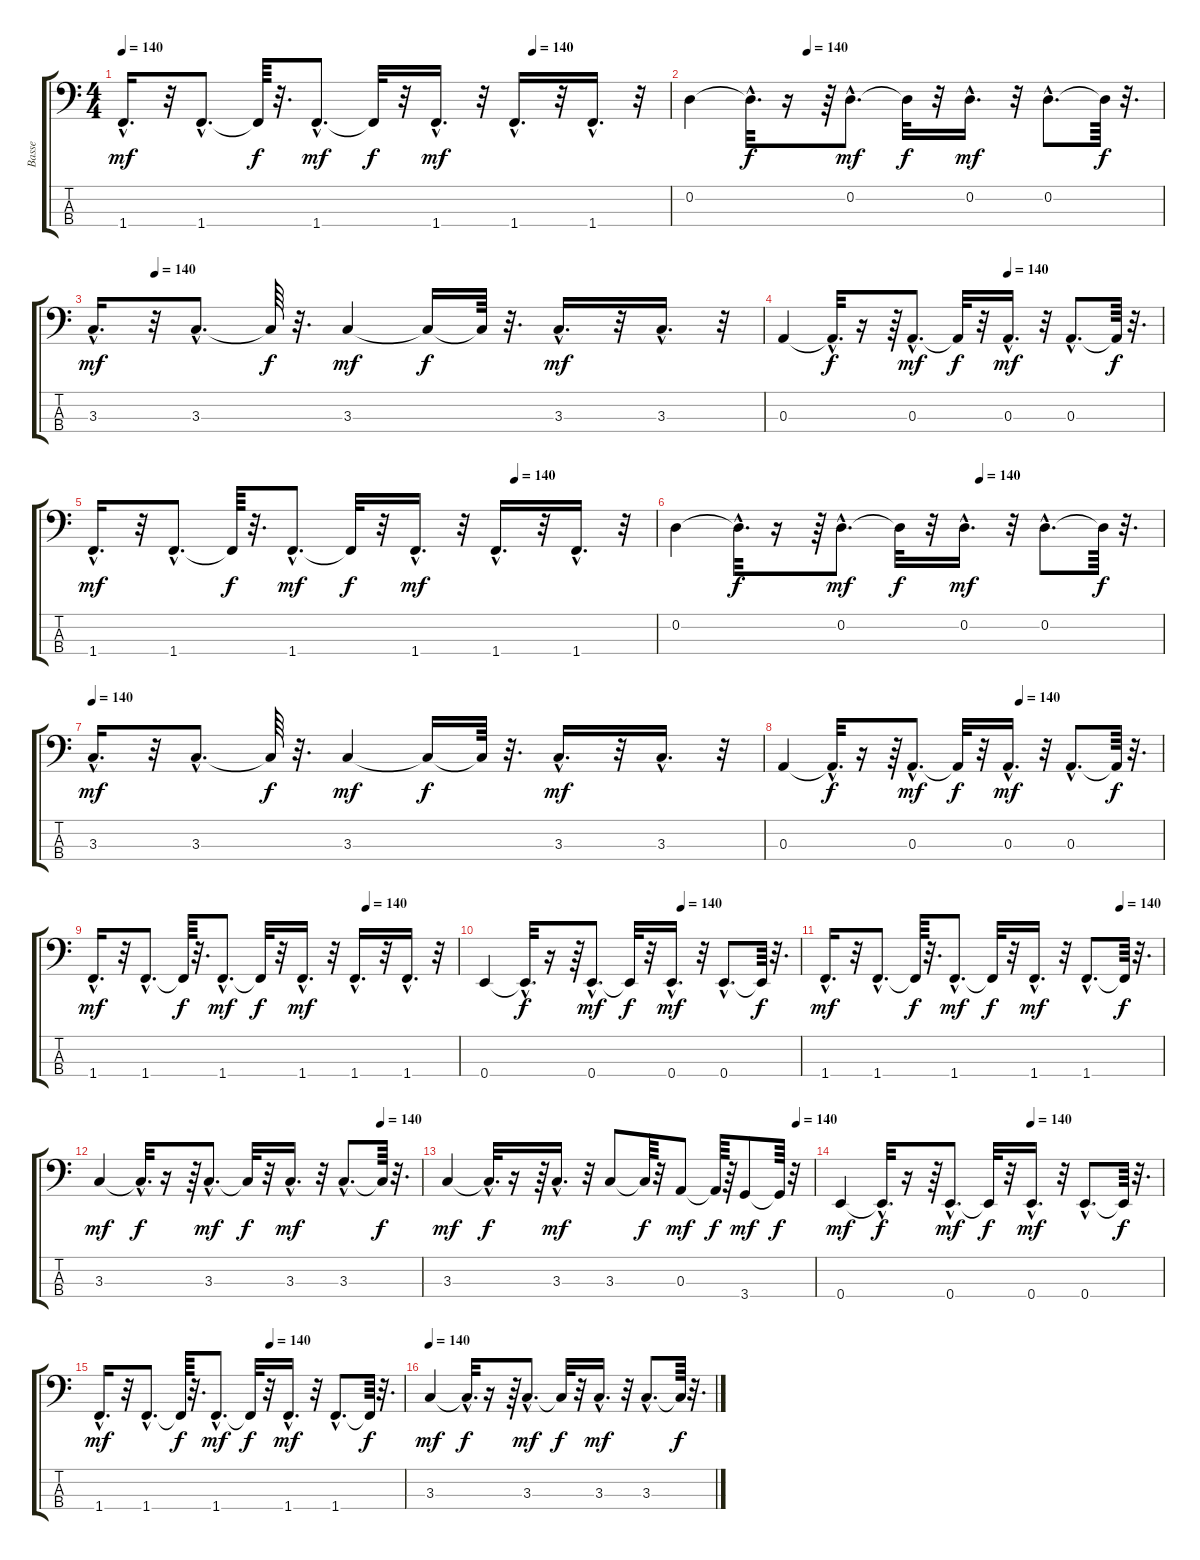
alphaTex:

\track ("Basse" "Basse") {instrument acousticbass}
\staff {score tabs}
\tuning (G2 D2 A1 E1) {hide}
\ts (4 4)
\tempo 140
\tempo (140 0.75)
\clef f4
\ks c
1.4{hac}.16{d dy mf} r.32 1.4{hac}.8{d} 1.4{t}.64{dy f} r.32{d} 1.4{hac}.8{d dy mf} 1.4{t}.32{dy f} r.32 1.4{hac}.16{d dy mf} r.32 1.4{hac}.16{d} r.32 1.4{hac}.16{d} r.32 |
\tempo (140 0.25)
0.2.4 0.2{hac t}.32{d dy f} r.16 r.64 0.2{hac}.8{d dy mf} 0.2{t}.32{dy f} r.32 0.2{hac}.16{d dy mf} r.32 0.2{hac}.8{d} 0.2{t}.64{dy f} r.32{d} |
\tempo (140 0.09375)
3.3{hac}.16{d dy mf} r.32 3.3{hac}.8{d} 3.3{t}.64{dy f} r.32{d} 3.3.4{dy mf} 3.3{t}.16{dy f} 3.3{t}.64 r.32{d} 3.3{hac}.16{d dy mf} r.32 3.3{hac}.16{d} r.32 |
\tempo (140 0.59375)
0.3.4 0.3{hac t}.32{d dy f} r.16 r.64 0.3{hac}.8{d dy mf} 0.3{t}.32{dy f} r.32 0.3{hac}.16{d dy mf} r.32 0.3{hac}.8{d} 0.3{t}.64{dy f} r.32{d} |
\tempo (140 0.75)
1.4{hac}.16{d dy mf} r.32 1.4{hac}.8{d} 1.4{t}.64{dy f} r.32{d} 1.4{hac}.8{d dy mf} 1.4{t}.32{dy f} r.32 1.4{hac}.16{d dy mf} r.32 1.4{hac}.16{d} r.32 1.4{hac}.16{d} r.32 |
\tempo (140 0.625)
0.2.4 0.2{hac t}.32{d dy f} r.16 r.64 0.2{hac}.8{d dy mf} 0.2{t}.32{dy f} r.32 0.2{hac}.16{d dy mf} r.32 0.2{hac}.8{d} 0.2{t}.64{dy f} r.32{d} |
\tempo 140
3.3{hac}.16{d dy mf} r.32 3.3{hac}.8{d} 3.3{t}.64{dy f} r.32{d} 3.3.4{dy mf} 3.3{t}.16{dy f} 3.3{t}.64 r.32{d} 3.3{hac}.16{d dy mf} r.32 3.3{hac}.16{d} r.32 |
\tempo (140 0.625)
0.3.4 0.3{hac t}.32{d dy f} r.16 r.64 0.3{hac}.8{d dy mf} 0.3{t}.32{dy f} r.32 0.3{hac}.16{d dy mf} r.32 0.3{hac}.8{d} 0.3{t}.64{dy f} r.32{d} |
\tempo (140 0.75)
1.4{hac}.16{d dy mf} r.32 1.4{hac}.8{d} 1.4{t}.64{dy f} r.32{d} 1.4{hac}.8{d dy mf} 1.4{t}.32{dy f} r.32 1.4{hac}.16{d dy mf} r.32 1.4{hac}.16{d} r.32 1.4{hac}.16{d} r.32 |
\tempo (140 0.625)
0.4.4 0.4{hac t}.32{d dy f} r.16 r.64 0.4{hac}.8{d dy mf} 0.4{t}.32{dy f} r.32 0.4{hac}.16{d dy mf} r.32 0.4{hac}.8{d} 0.4{t}.64{dy f} r.32{d} |
\tempo (140 0.875)
1.4{hac}.16{d dy mf} r.32 1.4{hac}.8{d} 1.4{t}.64{dy f} r.32{d} 1.4{hac}.8{d dy mf} 1.4{t}.32{dy f} r.32 1.4{hac}.16{d dy mf} r.32 1.4{hac}.8{d} 1.4{t}.64{dy f} r.32{d} |
\tempo (140 0.875)
3.3.4{dy mf} 3.3{hac t}.32{d dy f} r.16 r.64 3.3{hac}.8{d dy mf} 3.3{t}.32{dy f} r.32 3.3{hac}.16{d dy mf} r.32 3.3{hac}.8{d} 3.3{t}.64{dy f} r.32{d} |
\tempo (140 0.953125)
3.3.4{dy mf} 3.3{hac t}.32{d dy f} r.16 r.64 3.3{hac}.16{d dy mf} r.32 3.3.8 3.3{t}.64{dy f} r.32 0.3.8{dy mf} 0.3{t}.64{dy f} r.64 3.4.8{dy mf} 3.4{t}.64{dy f} r.32 |
\tempo (140 0.59375)
0.4.4{dy mf} 0.4{hac t}.32{d dy f} r.16 r.64 0.4{hac}.8{d dy mf} 0.4{t}.32{dy f} r.32 0.4{hac}.16{d dy mf} r.32 0.4{hac}.8{d} 0.4{t}.64{dy f} r.32{d} |
\tempo (140 0.5625)
1.4{hac}.16{d dy mf} r.32 1.4{hac}.8{d} 1.4{t}.64{dy f} r.32{d} 1.4{hac}.8{d dy mf} 1.4{t}.32{dy f} r.32 1.4{hac}.16{d dy mf} r.32 1.4{hac}.8{d} 1.4{t}.64{dy f} r.32{d} |
\tempo 140
3.3.4{dy mf} 3.3{hac t}.32{d dy f} r.16 r.64 3.3{hac}.8{d dy mf} 3.3{t}.32{dy f} r.32 3.3{hac}.16{d dy mf} r.32 3.3{hac}.8{d} 3.3{t}.64{dy f} r.32{d}
